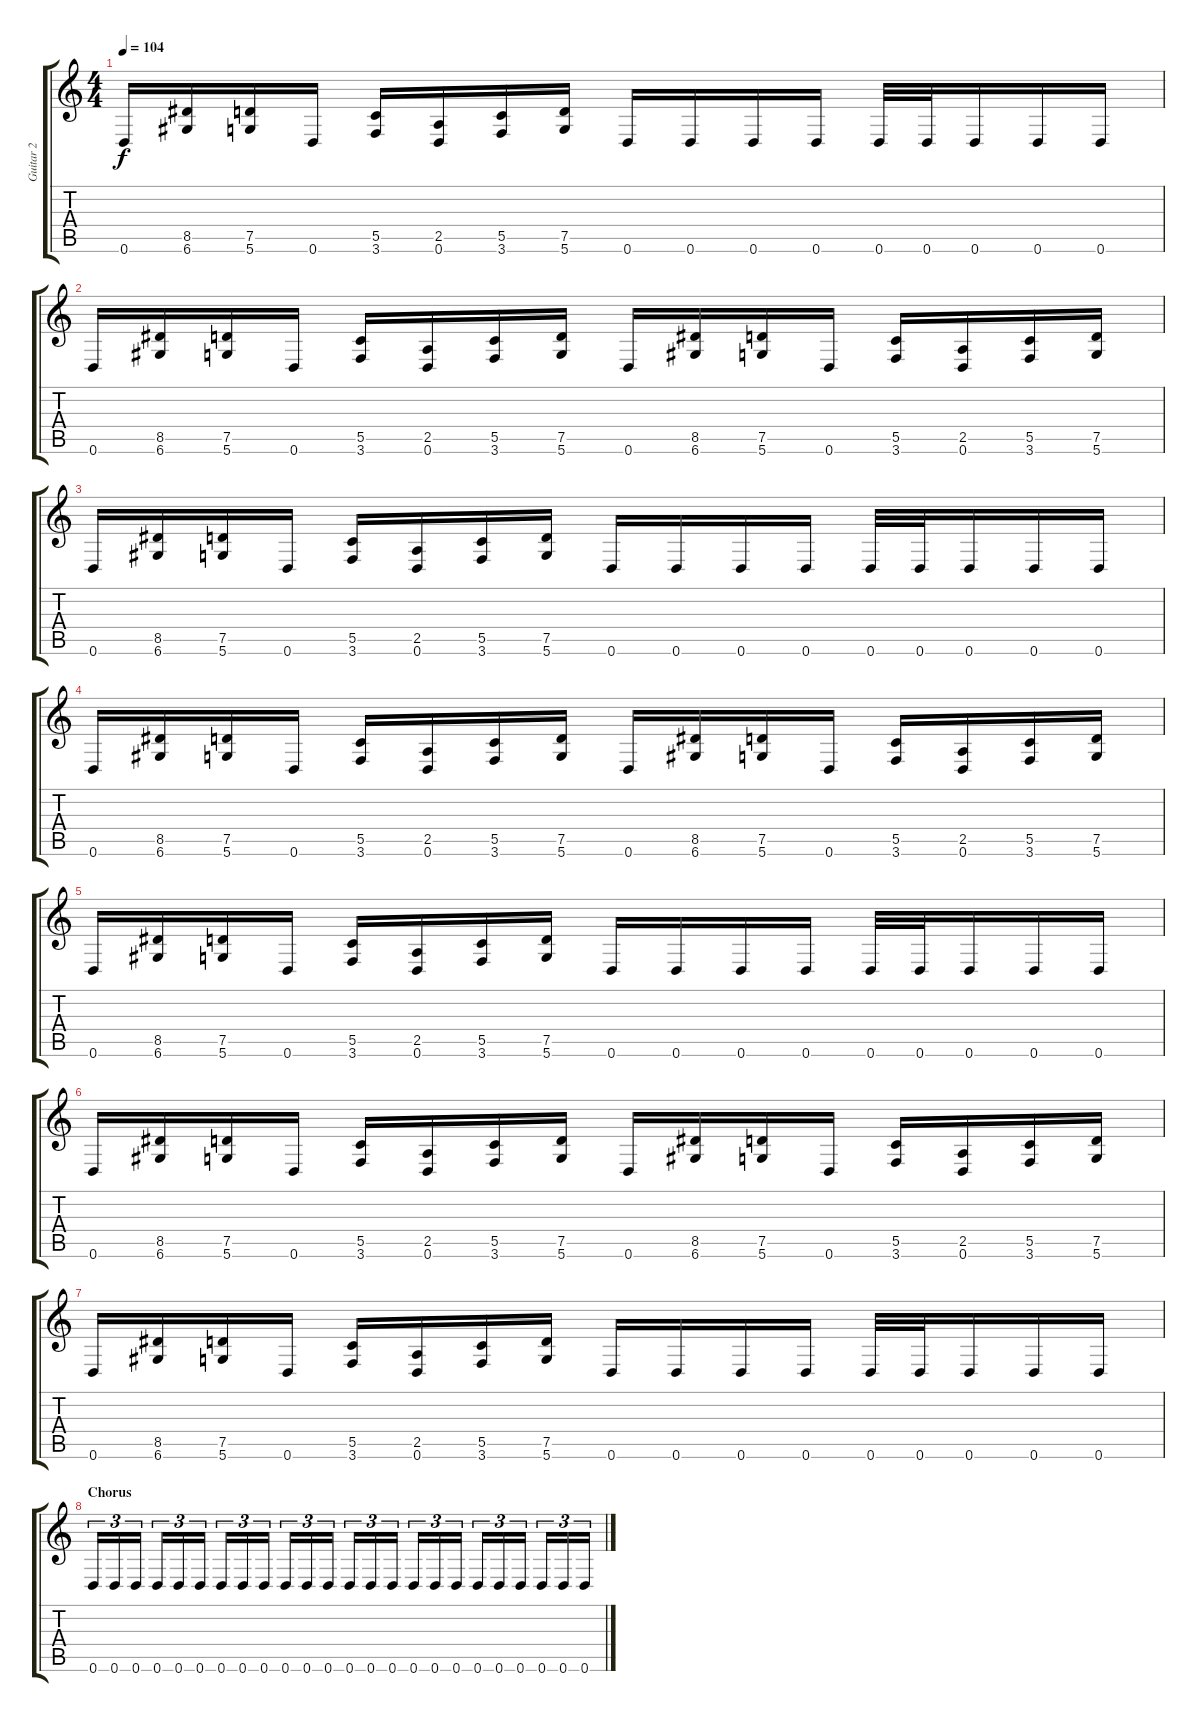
\track ("Guitar 2" "Guitar 2") {instrument distortionguitar}
\staff {score tabs}
\tuning (D4 A3 F3 C3 G2 D2) {hide}
\ts (4 4)
\tempo 104
\clef g2
\ks c
0.6.16{dy f} (8.5 6.6).16 (7.5 5.6).16 0.6.16 (5.5 3.6).16 (2.5 0.6).16 (5.5 3.6).16 (7.5 5.6).16 0.6.16 0.6.16 0.6.16 0.6.16 0.6.32 0.6.32 0.6.16 0.6.16 0.6.16 |
0.6.16 (8.5 6.6).16 (7.5 5.6).16 0.6.16 (5.5 3.6).16 (2.5 0.6).16 (5.5 3.6).16 (7.5 5.6).16 0.6.16 (8.5 6.6).16 (7.5 5.6).16 0.6.16 (5.5 3.6).16 (2.5 0.6).16 (5.5 3.6).16 (7.5 5.6).16 |
0.6.16 (8.5 6.6).16 (7.5 5.6).16 0.6.16 (5.5 3.6).16 (2.5 0.6).16 (5.5 3.6).16 (7.5 5.6).16 0.6.16 0.6.16 0.6.16 0.6.16 0.6.32 0.6.32 0.6.16 0.6.16 0.6.16 |
0.6.16 (8.5 6.6).16 (7.5 5.6).16 0.6.16 (5.5 3.6).16 (2.5 0.6).16 (5.5 3.6).16 (7.5 5.6).16 0.6.16 (8.5 6.6).16 (7.5 5.6).16 0.6.16 (5.5 3.6).16 (2.5 0.6).16 (5.5 3.6).16 (7.5 5.6).16 |
0.6.16 (8.5 6.6).16 (7.5 5.6).16 0.6.16 (5.5 3.6).16 (2.5 0.6).16 (5.5 3.6).16 (7.5 5.6).16 0.6.16 0.6.16 0.6.16 0.6.16 0.6.32 0.6.32 0.6.16 0.6.16 0.6.16 |
0.6.16 (8.5 6.6).16 (7.5 5.6).16 0.6.16 (5.5 3.6).16 (2.5 0.6).16 (5.5 3.6).16 (7.5 5.6).16 0.6.16 (8.5 6.6).16 (7.5 5.6).16 0.6.16 (5.5 3.6).16 (2.5 0.6).16 (5.5 3.6).16 (7.5 5.6).16 |
0.6.16 (8.5 6.6).16 (7.5 5.6).16 0.6.16 (5.5 3.6).16 (2.5 0.6).16 (5.5 3.6).16 (7.5 5.6).16 0.6.16 0.6.16 0.6.16 0.6.16 0.6.32 0.6.32 0.6.16 0.6.16 0.6.16 |
\section ("" "Chorus")
0.6.16{tu (3 2)} 0.6.16{tu (3 2)} 0.6.16{tu (3 2)} 0.6.16{tu (3 2)} 0.6.16{tu (3 2)} 0.6.16{tu (3 2)} 0.6.16{tu (3 2)} 0.6.16{tu (3 2)} 0.6.16{tu (3 2)} 0.6.16{tu (3 2)} 0.6.16{tu (3 2)} 0.6.16{tu (3 2)} 0.6.16{tu (3 2)} 0.6.16{tu (3 2)} 0.6.16{tu (3 2)} 0.6.16{tu (3 2)} 0.6.16{tu (3 2)} 0.6.16{tu (3 2)} 0.6.16{tu (3 2)} 0.6.16{tu (3 2)} 0.6.16{tu (3 2)} 0.6.16{tu (3 2)} 0.6.16{tu (3 2)} 0.6.16{tu (3 2)}
